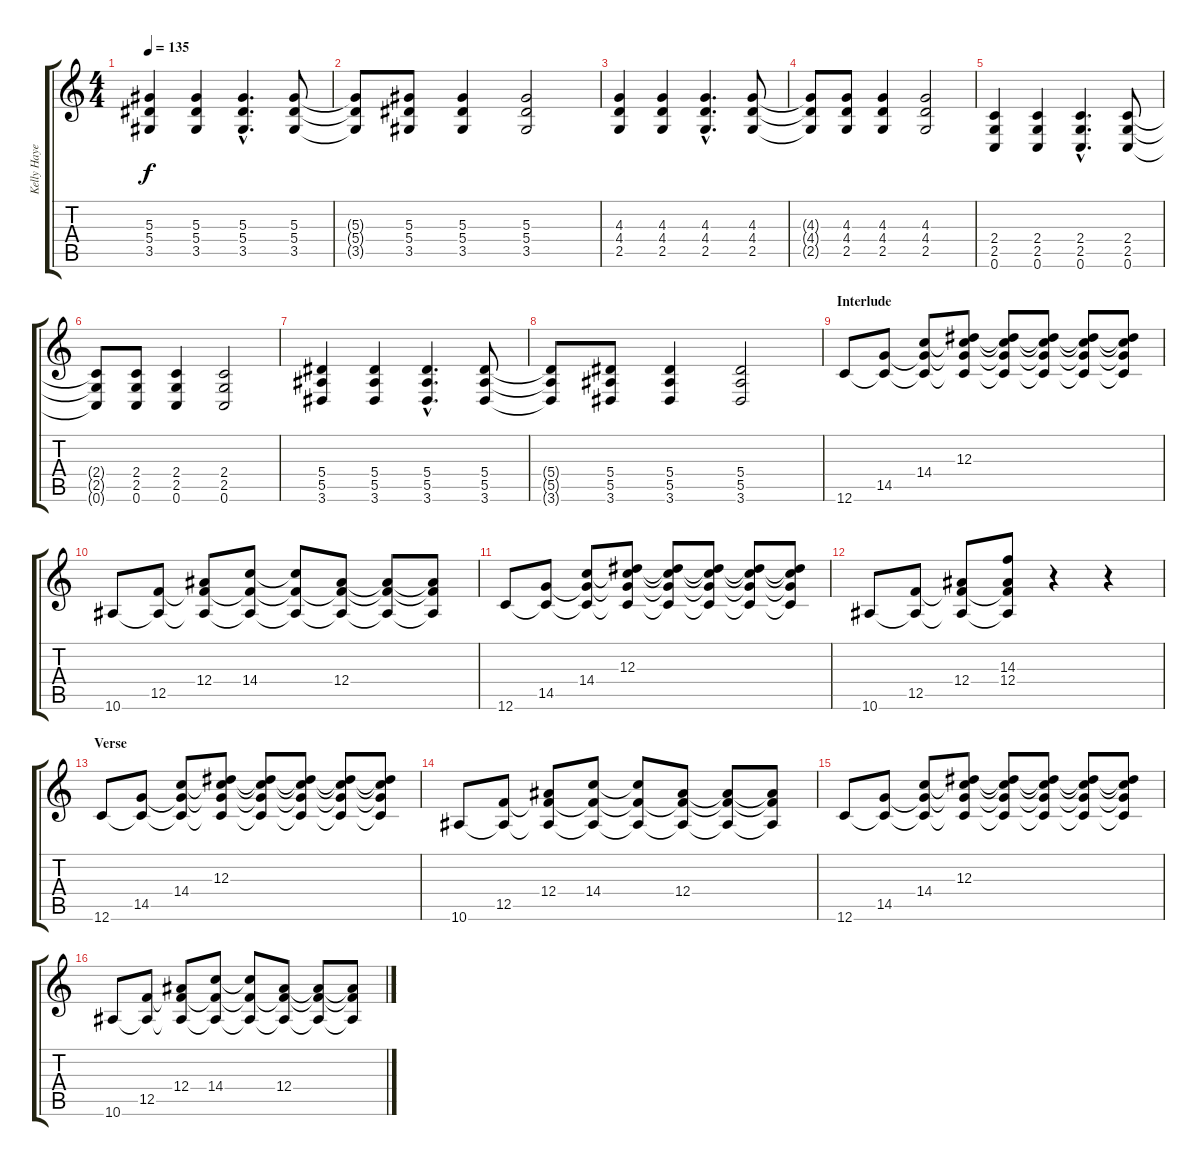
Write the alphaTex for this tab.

\track ("Kelly Hayes (Rhythm Guitar)" "Kelly Haye") {instrument distortionguitar}
\staff {score tabs}
\tuning (C4 G3 Eb3 Bb2 F2 C2) {hide}
\ts (4 4)
\tempo 135
\clef g2
\ks c
(5.3 5.4 3.5).4{dy f instrument distortionguitar} (5.3 5.4 3.5).4 (5.3{hac} 5.4{hac} 3.5{hac}).4{d} (5.3 5.4 3.5).8 |
(5.3{t} 5.4{t} 3.5{t}).8 (5.3 5.4 3.5).8 (5.3 5.4 3.5).4 (5.3 5.4 3.5).2 |
(4.3 4.4 2.5).4 (4.3 4.4 2.5).4 (4.3{hac} 4.4{hac} 2.5{hac}).4{d} (4.3 4.4 2.5).8 |
(4.3{t} 4.4{t} 2.5{t}).8 (4.3 4.4 2.5).8 (4.3 4.4 2.5).4 (4.3 4.4 2.5).2 |
(2.4 2.5 0.6).4 (2.4 2.5 0.6).4 (2.4{hac} 2.5{hac} 0.6{hac}).4{d} (2.4 2.5 0.6).8 |
(2.4{t} 2.5{t} 0.6{t}).8 (2.4 2.5 0.6).8 (2.4 2.5 0.6).4 (2.4 2.5 0.6).2 |
(5.4 5.5 3.6).4 (5.4 5.5 3.6).4 (5.4{hac} 5.5{hac} 3.6{hac}).4{d} (5.4 5.5 3.6).8 |
(5.4{t} 5.5{t} 3.6{t}).8 (5.4 5.5 3.6).8 (5.4 5.5 3.6).4 (5.4 5.5 3.6).2 |
\section ("" "Interlude")
12.6.8{instrument electricguitarjazz} (14.5 12.6{t}).8 (14.4 14.5{t} 12.6{t}).8 (12.3 14.4{t} 14.5{t} 12.6{t}).8 (12.3{t} 14.4{t} 14.5{t} 12.6{t}).8 (12.3{t} 14.4{t} 14.5{t} 12.6{t}).8 (12.3{t} 14.4{t} 14.5{t} 12.6{t}).8 (12.3{t} 14.4{t} 14.5{t} 12.6{t}).8 |
10.6.8 (12.5 10.6{t}).8 (12.4 12.5{t} 10.6{t}).8 (14.4 12.5{t} 10.6{t}).8 (14.4{t} 12.5{t} 10.6{t}).8 (12.4 12.5{t} 10.6{t}).8 (12.4{t} 12.5{t} 10.6{t}).8 (12.4{t} 12.5{t} 10.6{t}).8 |
12.6.8 (14.5 12.6{t}).8 (14.4 14.5{t} 12.6{t}).8 (12.3 14.4{t} 14.5{t} 12.6{t}).8 (12.3{t} 14.4{t} 14.5{t} 12.6{t}).8 (12.3{t} 14.4{t} 14.5{t} 12.6{t}).8 (12.3{t} 14.4{t} 14.5{t} 12.6{t}).8 (12.3{t} 14.4{t} 14.5{t} 12.6{t}).8 |
10.6.8 (12.5 10.6{t}).8 (12.4 12.5{t} 10.6{t}).8 (14.3 12.4 12.5{t} 10.6{t}).8 r.4 r.4 |
\section ("" "Verse")
12.6.8{instrument electricguitarjazz} (14.5 12.6{t}).8 (14.4 14.5{t} 12.6{t}).8 (12.3 14.4{t} 14.5{t} 12.6{t}).8 (12.3{t} 14.4{t} 14.5{t} 12.6{t}).8 (12.3{t} 14.4{t} 14.5{t} 12.6{t}).8 (12.3{t} 14.4{t} 14.5{t} 12.6{t}).8 (12.3{t} 14.4{t} 14.5{t} 12.6{t}).8 |
10.6.8 (12.5 10.6{t}).8 (12.4 12.5{t} 10.6{t}).8 (14.4 12.5{t} 10.6{t}).8 (14.4{t} 12.5{t} 10.6{t}).8 (12.4 12.5{t} 10.6{t}).8 (12.4{t} 12.5{t} 10.6{t}).8 (12.4{t} 12.5{t} 10.6{t}).8 |
12.6.8 (14.5 12.6{t}).8 (14.4 14.5{t} 12.6{t}).8 (12.3 14.4{t} 14.5{t} 12.6{t}).8 (12.3{t} 14.4{t} 14.5{t} 12.6{t}).8 (12.3{t} 14.4{t} 14.5{t} 12.6{t}).8 (12.3{t} 14.4{t} 14.5{t} 12.6{t}).8 (12.3{t} 14.4{t} 14.5{t} 12.6{t}).8 |
10.6.8 (12.5 10.6{t}).8 (12.4 12.5{t} 10.6{t}).8 (14.4 12.5{t} 10.6{t}).8 (14.4{t} 12.5{t} 10.6{t}).8 (12.4 12.5{t} 10.6{t}).8 (12.4{t} 12.5{t} 10.6{t}).8 (12.4{t} 12.5{t} 10.6{t}).8
